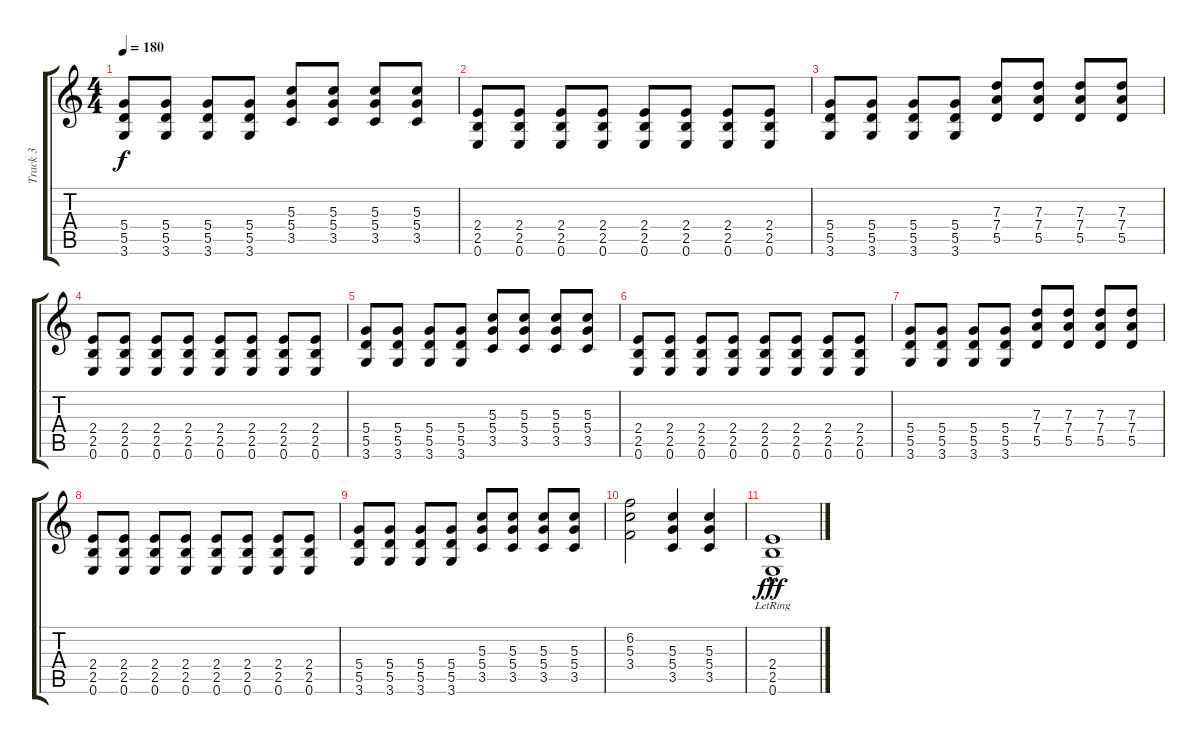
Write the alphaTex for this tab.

\track ("Track 3" "Track 3") {instrument distortionguitar}
\staff {score tabs}
\tuning (E4 B3 G3 D3 A2 E2) {hide}
\ts (4 4)
\tempo 180
\clef g2
\ks c
(5.4 5.5 3.6).8{dy f} (5.4 5.5 3.6).8 (5.4 5.5 3.6).8 (5.4 5.5 3.6).8 (5.3 5.4 3.5).8 (5.3 5.4 3.5).8 (5.3 5.4 3.5).8 (5.3 5.4 3.5).8 |
(2.4 2.5 0.6).8 (2.4 2.5 0.6).8 (2.4 2.5 0.6).8 (2.4 2.5 0.6).8 (2.4 2.5 0.6).8 (2.4 2.5 0.6).8 (2.4 2.5 0.6).8 (2.4 2.5 0.6).8 |
(5.4 5.5 3.6).8 (5.4 5.5 3.6).8 (5.4 5.5 3.6).8 (5.4 5.5 3.6).8 (7.3 7.4 5.5).8 (7.3 7.4 5.5).8 (7.3 7.4 5.5).8 (7.3 7.4 5.5).8 |
(2.4 2.5 0.6).8 (2.4 2.5 0.6).8 (2.4 2.5 0.6).8 (2.4 2.5 0.6).8 (2.4 2.5 0.6).8 (2.4 2.5 0.6).8 (2.4 2.5 0.6).8 (2.4 2.5 0.6).8 |
(5.4 5.5 3.6).8 (5.4 5.5 3.6).8 (5.4 5.5 3.6).8 (5.4 5.5 3.6).8 (5.3 5.4 3.5).8 (5.3 5.4 3.5).8 (5.3 5.4 3.5).8 (5.3 5.4 3.5).8 |
(2.4 2.5 0.6).8 (2.4 2.5 0.6).8 (2.4 2.5 0.6).8 (2.4 2.5 0.6).8 (2.4 2.5 0.6).8 (2.4 2.5 0.6).8 (2.4 2.5 0.6).8 (2.4 2.5 0.6).8 |
(5.4 5.5 3.6).8 (5.4 5.5 3.6).8 (5.4 5.5 3.6).8 (5.4 5.5 3.6).8 (7.3 7.4 5.5).8 (7.3 7.4 5.5).8 (7.3 7.4 5.5).8 (7.3 7.4 5.5).8 |
(2.4 2.5 0.6).8 (2.4 2.5 0.6).8 (2.4 2.5 0.6).8 (2.4 2.5 0.6).8 (2.4 2.5 0.6).8 (2.4 2.5 0.6).8 (2.4 2.5 0.6).8 (2.4 2.5 0.6).8 |
(5.4 5.5 3.6).8 (5.4 5.5 3.6).8 (5.4 5.5 3.6).8 (5.4 5.5 3.6).8 (5.3 5.4 3.5).8 (5.3 5.4 3.5).8 (5.3 5.4 3.5).8 (5.3 5.4 3.5).8 |
(6.2 5.3 3.4).2 (5.3 5.4 3.5).4 (5.3 5.4 3.5).4 |
(2.4{hac lr} 2.5{hac lr} 0.6{hac lr}).1{dy fff}
